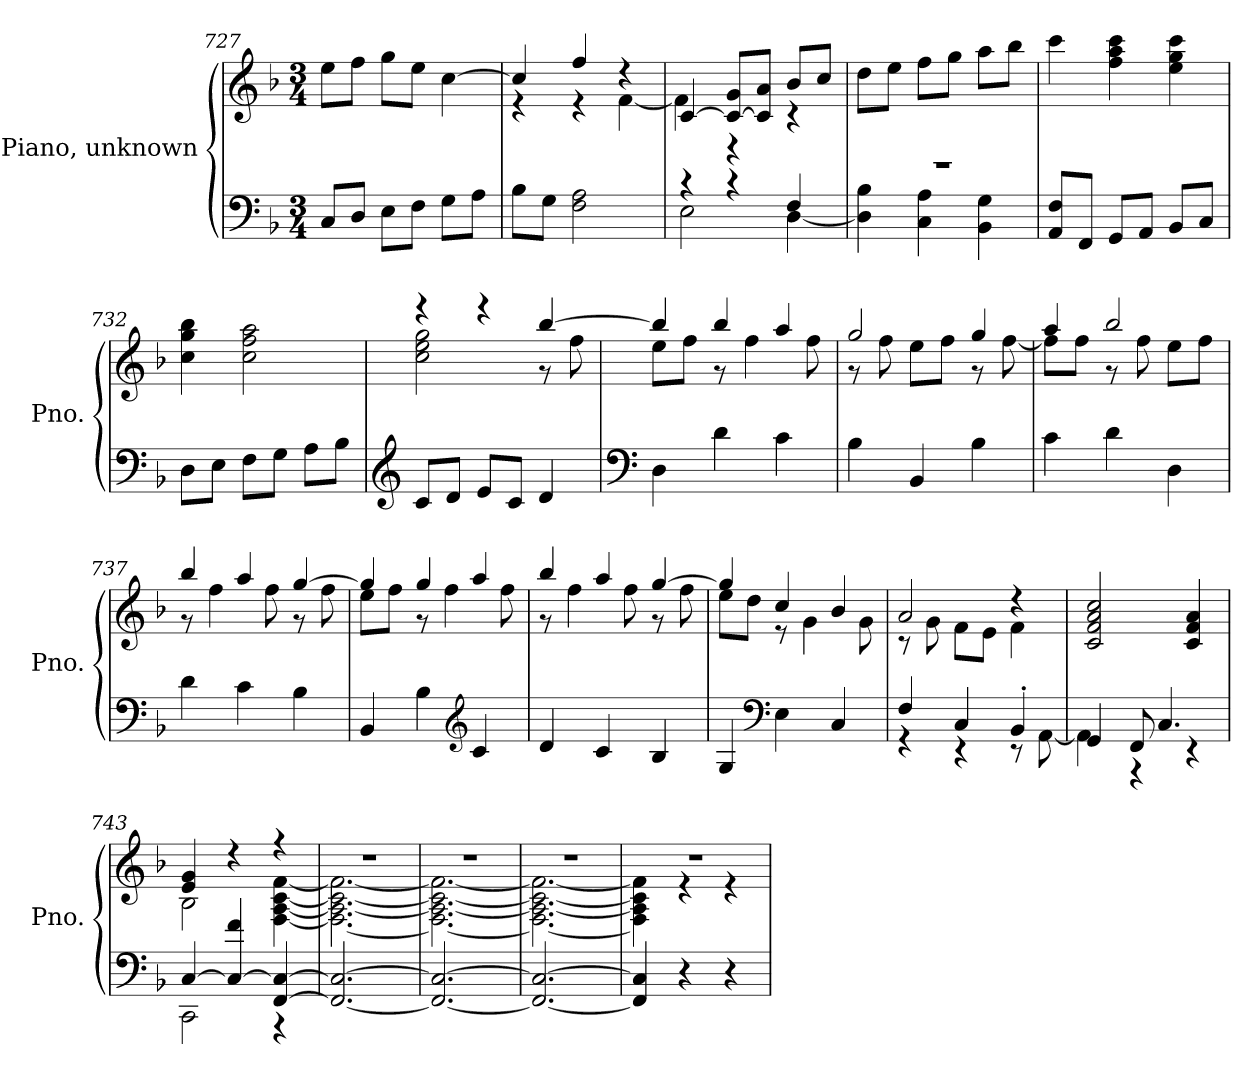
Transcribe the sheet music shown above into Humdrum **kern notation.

**kern	**kern
*part1	*part1
*staff2	*staff1
*I"Piano, unknown	*
*I'Pno.	*
*clefF4	*clefG2
*k[b-]	*k[b-]
*M3/4	*M3/4
=727	=727
8C/L	8ee\L
8D/J	8ff\J
8E\L	8gg\L
8F\J	8ee\J
8G\L	[4cc\
8A\J	.
=728	=728
*	*^
8B-\L	4cc/]	4r
8G\J	.	.
2F\ 2A\	4ff/	4r
.	4r	[4f\
=729	=729	=729
*^	*	*
4r	2E\	[4c/	4f\]
4r	.	8c/_ 8g/L	4r
.	.	8c/] 8a/J	.
4F/	[4D\	8b-/L	4r
.	.	8cc/J	.
*	*	*v	*v
=730	=730	=730
2.r	4D\] 4B-\	8dd\L
.	.	8ee\J
.	4C\ 4A\	8ff\L
.	.	8gg\J
.	4BB-\ 4G\	8aa\L
.	.	8bb-\J
*v	*v	*
=731	=731
8AA/ 8F/L	4ccc\
8FF/J	.
8GG/L	4ff\ 4aa\ 4ccc\
8AA/J	.
8BB-/L	4ee\ 4gg\ 4ccc\
8C/J	.
!!LO:LB:g=z
=732	=732
8D\L	4cc\ 4gg\ 4bb-\
8E\J	.
8F\L	2cc\ 2ff\ 2aa\
8G\J	.
8A\L	.
8B-\J	.
=733	=733
*clefG2	*
*	*^
8c/L	4r	2cc\ 2ee\ 2gg\
8d/J	.	.
8e/L	4r	.
8c/J	.	.
4d/	[4bb-/	8r
.	.	8ff\
=734	=734	=734
*clefF4	*	*
4D\	4bb-/]	8ee\L
.	.	8ff\J
4d\	4bb-/	8r
.	.	4ff\
4c\	4aa/	.
.	.	8ff\
=735	=735	=735
4B-\	2gg/	8r
.	.	8ff\
4BB-/	.	8ee\L
.	.	8ff\J
4B-\	4gg/	8r
.	.	[8ff\
=736	=736	=736
4c\	4aa/	8ff\L]
.	.	8ff\J
4d\	2bb-/	8r
.	.	8ff\
4D\	.	8ee\L
.	.	8ff\J
=737	=737	=737
4d\	4bb-/	8r
.	.	4ff\
4c\	4aa/	.
.	.	8ff\
4B-\	[4gg/	8r
.	.	8ff\
!!LO:LB:g=z	!!
=738	=738	=738
4BB-/	4gg/]	8ee\L
.	.	8ff\J
4B-\	4gg/	8r
.	.	4ff\
*clefG2	*	*
4c/	4aa/	.
.	.	8ff\
=739	=739	=739
4d/	4bb-/	8r
.	.	4ff\
4c/	4aa/	.
.	.	8ff\
4B-/	[4gg/	8r
.	.	8ff\
=740	=740	=740
4G/	4gg/]	8ee\L
.	.	8dd\J
*clefF4	*	*
4E\	4cc/	8r
.	.	4g\
4C/	4b-/	.
.	.	8g\
=741	=741	=741
*^	*	*
4F/	4r	2a/	8r
.	.	.	8g\
4C/	4r	.	8f\L
.	.	.	8e\J
4BB-'/	8r	4r	4f\
.	[8AA\	.	.
*	*	*v	*v
=742	=742	=742
4GG/	4AA\]	2c/ 2f/ 2a/ 2cc/
8FF/	4r	.
4.C/	.	.
.	4r	4c/ 4f/ 4a/
=743	=743	=743
*	*	*^
[4C/	2CC\	4e/ 4g/	2B-\
4C/_ 4f/	.	4r	.
[4FF/ 4C/_	4r	4r	[4F\ [4A\ [4c\ [4f\
*v	*v	*	*
=744	=744	=744
2.FF/_ 2.C/_	2.r	2.F\_ 2.A\_ 2.c\_ 2.f\_
!!LO:LB:g=z	!!
=745	=745	=745
2.FF/_ 2.C/_	2.r	2.F\_ 2.A\_ 2.c\_ 2.f\_
=746	=746	=746
2.FF/_ 2.C/_	2.r	2.F\_ 2.A\_ 2.c\_ 2.f\_
=747	=747	=747
4FF/] 4C/]	2.r	4F\] 4A\] 4c\] 4f\]
4r	.	4r
4r	.	4r
*	*v	*v
=	=
*-	*-
